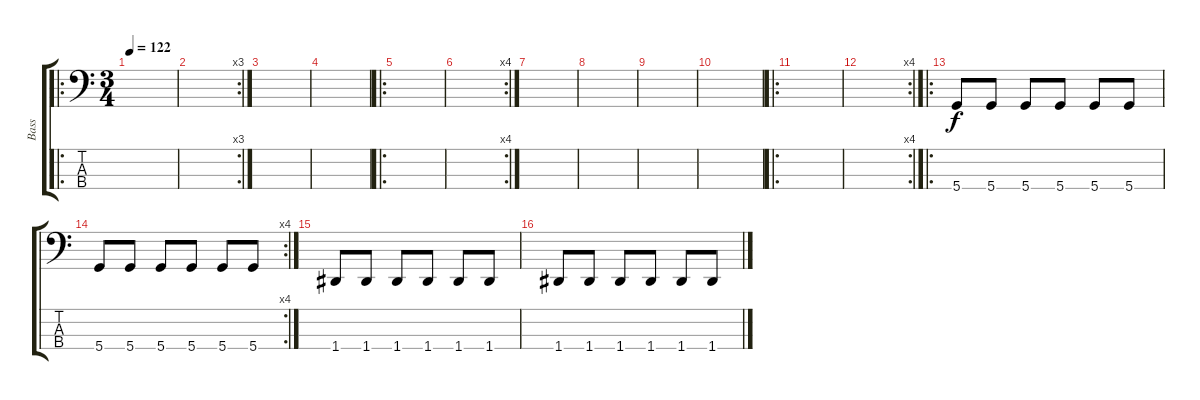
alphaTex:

\track ("Bass" "Bass") {instrument electricbasspick}
\staff {score tabs}
\tuning (G2 D2 A1 D1) {hide}
\ro
\ts (3 4)
\tempo 122
\clef f4
\ks c
|
\rc 3
|
|
|
\ro
|
\rc 4
|
|
|
|
|
\ro
|
\rc 4
|
\ro
5.4.8 5.4.8 5.4.8 5.4.8 5.4.8 5.4.8 |
\rc 4
5.4.8 5.4.8 5.4.8 5.4.8 5.4.8 5.4.8 |
1.4.8 1.4.8 1.4.8 1.4.8 1.4.8 1.4.8 |
1.4.8 1.4.8 1.4.8 1.4.8 1.4.8 1.4.8
